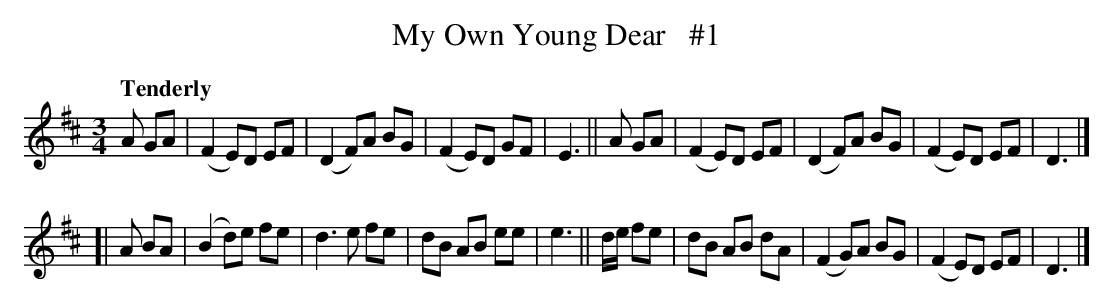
X:1
T: My Own Young Dear   #1
Q: "Tenderly"
M: 3/4
L: 1/8
K: D
A GA | (F2 E)D EF | (D2 F)A BG | (F2 E)D GF | E3 ||\
A GA | (F2 E)D EF | (D2 F)A BG | (F2 E)D EF | D3 |]
[| A BA | (B2d)e fe | d3 e fe | dB AB ee | e3 ||\
d/e/ fe | dB AB dA | (F2G)A BG | (F2 E)D EF | D3 |]
